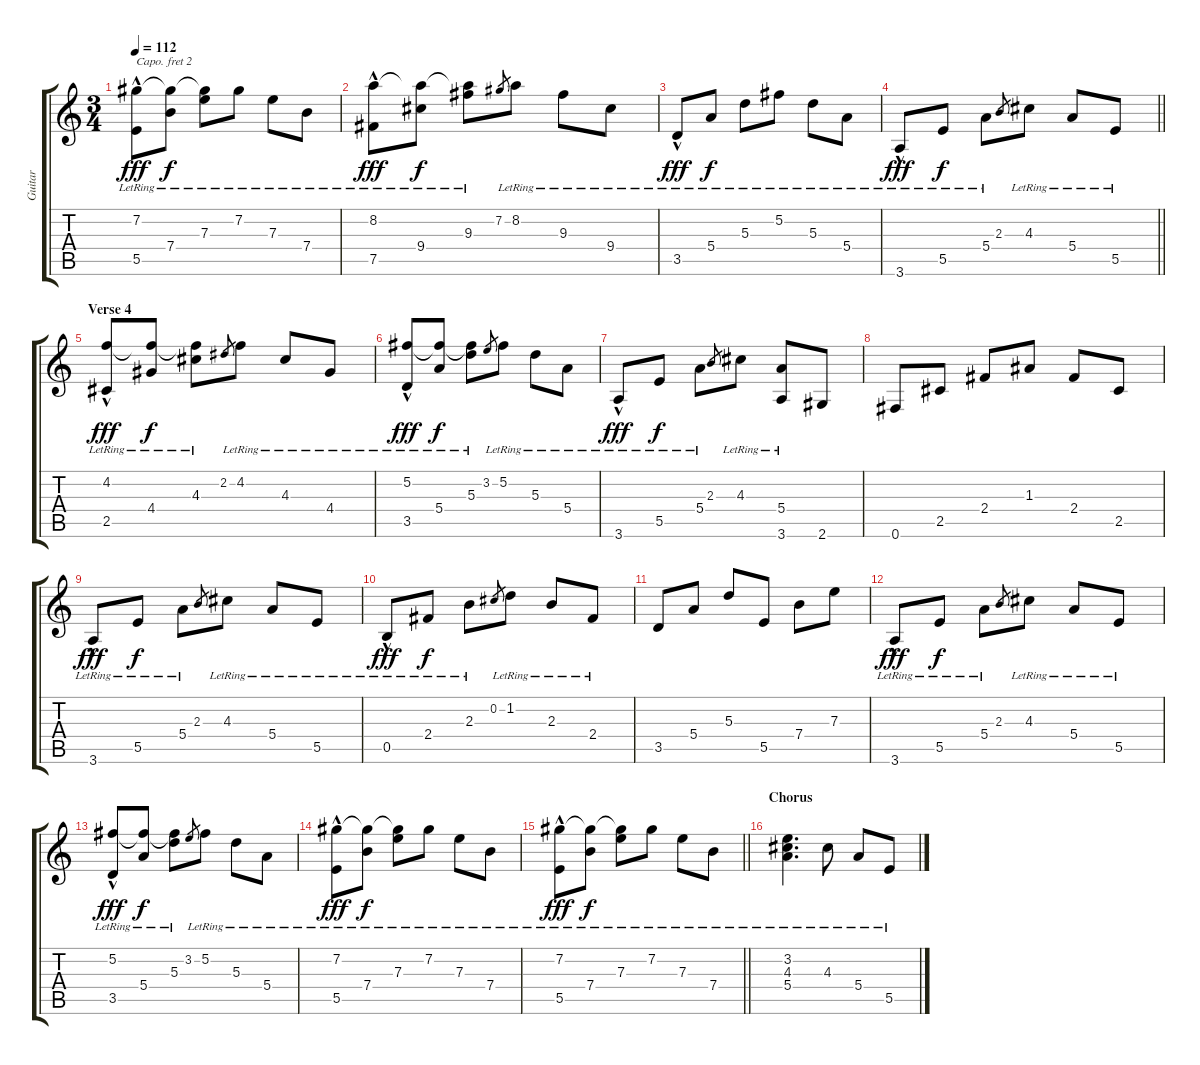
\track ("Guitar" "Guitar") {instrument electricguitarclean}
\staff {score tabs}
\capo 2
\tuning (E4 B3 G3 D3 A2 E2) {hide}
\ts (3 4)
\tempo 112
\clef g2
\ks c
(7.2 5.5{hac lr}).8{dy fff} (7.2{t} 7.4{lr}).8{dy f} (7.2{t} 7.3{lr}).8 7.2{lr}.8 7.3{lr}.8 7.4{lr}.8 |
(8.2 7.5{hac lr}).8{dy fff} (8.2{t} 9.4{lr}).8{dy f} (8.2{t} 9.3{lr}).8 7.2.8{gr} 8.2{lr}.8 9.3{lr}.8 9.4{lr}.8 |
3.5{hac lr}.8{dy fff} 5.4{lr}.8{dy f} 5.3{lr}.8 5.2{lr}.8 5.3{lr}.8 5.4{lr}.8 |
\barLineRight lightlight
3.6{hac lr}.8{dy fff} 5.5{lr}.8{dy f} 5.4{lr}.8 2.3.8{gr} 4.3{lr}.8 5.4{lr}.8 5.5{lr}.8 |
\section ("" "Verse 4")
(4.2 2.5{hac lr}).8{dy fff} (4.2{t} 4.4{lr}).8{dy f} (4.2{t} 4.3{lr}).8 2.2.8{gr} 4.2{lr}.8 4.3{lr}.8 4.4{lr}.8 |
(5.2 3.5{hac lr}).8{dy fff} (5.2{t} 5.4{lr}).8{dy f} (5.2{t} 5.3{lr}).8 3.2.8{gr} 5.2{lr}.8 5.3{lr}.8 5.4{lr}.8 |
3.6{hac lr}.8{dy fff} 5.5{lr}.8{dy f} 5.4{lr}.8 2.3.8{gr} 4.3{lr}.8 (5.4{lr} 3.6).8 2.6.8 |
0.6.8 2.5.8 2.4.8 1.3.8 2.4.8 2.5.8 |
3.6{hac lr}.8{dy fff} 5.5{lr}.8{dy f} 5.4{lr}.8 2.3.8{gr} 4.3{lr}.8 5.4{lr}.8 5.5{lr}.8 |
0.5{hac lr}.8{dy fff} 2.4{lr}.8{dy f} 2.3{lr}.8 0.2.8{gr} 1.2{lr}.8 2.3{lr}.8 2.4{lr}.8 |
3.5.8 5.4.8 5.3.8 5.5.8 7.4.8 7.3.8 |
3.6{hac lr}.8{dy fff} 5.5{lr}.8{dy f} 5.4{lr}.8 2.3.8{gr} 4.3{lr}.8 5.4{lr}.8 5.5{lr}.8 |
(5.2 3.5{hac lr}).8{dy fff} (5.2{t} 5.4{lr}).8{dy f} (5.2{t} 5.3{lr}).8 3.2.8{gr} 5.2{lr}.8 5.3{lr}.8 5.4{lr}.8 |
(7.2 5.5{hac lr}).8{dy fff} (7.2{t} 7.4{lr}).8{dy f} (7.2{t} 7.3{lr}).8 7.2{lr}.8 7.3{lr}.8 7.4{lr}.8 |
\barLineRight lightlight
(7.2 5.5{hac lr}).8{dy fff} (7.2{t} 7.4{lr}).8{dy f} (7.2{t} 7.3{lr}).8 7.2{lr}.8 7.3{lr}.8 7.4{lr}.8 |
\section ("" "Chorus")
(3.2{lr} 4.3{lr} 5.4{lr}).4{d} 4.3{lr}.8 5.4{lr}.8 5.5{lr}.8
